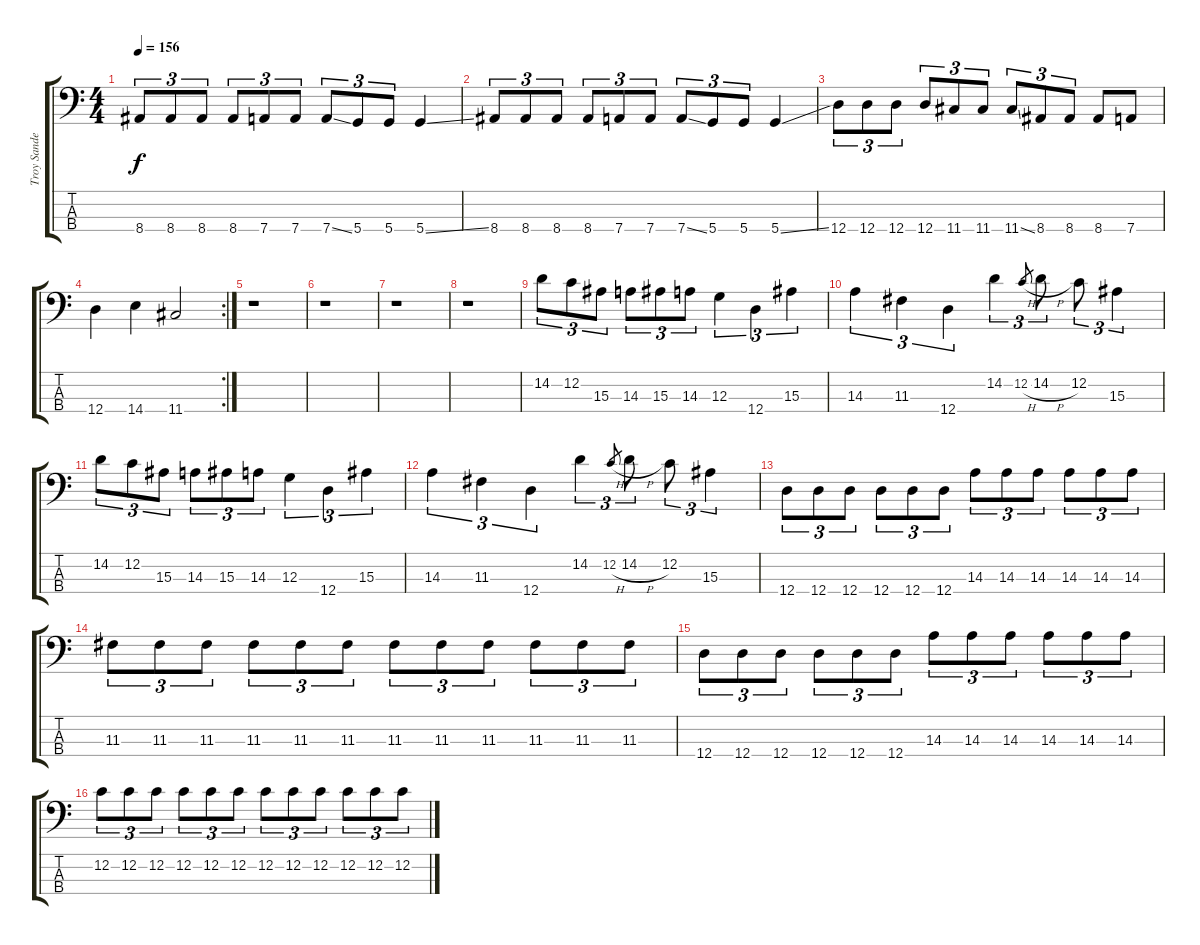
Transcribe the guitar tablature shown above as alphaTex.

\track ("Troy Sanders" "Troy Sande") {instrument electricbassfinger}
\staff {score tabs}
\tuning (F2 C2 G1 D1) {hide}
\ts (4 4)
\tempo 156
\clef f4
\ks c
8.4.8{tu (3 2) dy f} 8.4.8{tu (3 2)} 8.4.8{tu (3 2)} 8.4.8{tu (3 2)} 7.4.8{tu (3 2)} 7.4.8{tu (3 2)} 7.4{ss}.8{tu (3 2)} 5.4.8{tu (3 2)} 5.4.8{tu (3 2)} 5.4{ss}.4 |
8.4.8{tu (3 2)} 8.4.8{tu (3 2)} 8.4.8{tu (3 2)} 8.4.8{tu (3 2)} 7.4.8{tu (3 2)} 7.4.8{tu (3 2)} 7.4{ss}.8{tu (3 2)} 5.4.8{tu (3 2)} 5.4.8{tu (3 2)} 5.4{ss}.4 |
12.4.8{tu (3 2)} 12.4.8{tu (3 2)} 12.4.8{tu (3 2)} 12.4.8{tu (3 2)} 11.4.8{tu (3 2)} 11.4.8{tu (3 2)} 11.4{ss}.8{tu (3 2)} 8.4.8{tu (3 2)} 8.4.8{tu (3 2)} 8.4.8 7.4.8 |
\rc 2
12.4.4 14.4.4 11.4.2 |
r.1 |
r.1 |
r.1 |
r.1 |
14.2.8{tu (3 2)} 12.2.8{tu (3 2)} 15.3.8{tu (3 2)} 14.3.8{tu (3 2)} 15.3.8{tu (3 2)} 14.3.8{tu (3 2)} 12.3.4{tu (3 2)} 12.4.4{tu (3 2)} 15.3.4{tu (3 2)} |
14.3.4{tu (3 2)} 11.3.4{tu (3 2)} 12.4.4{tu (3 2)} 14.2.4{tu (3 2)} 12.2{h}.8{gr} 14.2{h}.8{tu (3 2)} 12.2.8{tu (3 2)} 15.3.4{tu (3 2)} |
14.2.8{tu (3 2)} 12.2.8{tu (3 2)} 15.3.8{tu (3 2)} 14.3.8{tu (3 2)} 15.3.8{tu (3 2)} 14.3.8{tu (3 2)} 12.3.4{tu (3 2)} 12.4.4{tu (3 2)} 15.3.4{tu (3 2)} |
14.3.4{tu (3 2)} 11.3.4{tu (3 2)} 12.4.4{tu (3 2)} 14.2.4{tu (3 2)} 12.2{h}.8{gr} 14.2{h}.8{tu (3 2)} 12.2.8{tu (3 2)} 15.3.4{tu (3 2)} |
12.4.8{tu (3 2)} 12.4.8{tu (3 2)} 12.4.8{tu (3 2)} 12.4.8{tu (3 2)} 12.4.8{tu (3 2)} 12.4.8{tu (3 2)} 14.3.8{tu (3 2)} 14.3.8{tu (3 2)} 14.3.8{tu (3 2)} 14.3.8{tu (3 2)} 14.3.8{tu (3 2)} 14.3.8{tu (3 2)} |
11.3.8{tu (3 2)} 11.3.8{tu (3 2)} 11.3.8{tu (3 2)} 11.3.8{tu (3 2)} 11.3.8{tu (3 2)} 11.3.8{tu (3 2)} 11.3.8{tu (3 2)} 11.3.8{tu (3 2)} 11.3.8{tu (3 2)} 11.3.8{tu (3 2)} 11.3.8{tu (3 2)} 11.3.8{tu (3 2)} |
12.4.8{tu (3 2)} 12.4.8{tu (3 2)} 12.4.8{tu (3 2)} 12.4.8{tu (3 2)} 12.4.8{tu (3 2)} 12.4.8{tu (3 2)} 14.3.8{tu (3 2)} 14.3.8{tu (3 2)} 14.3.8{tu (3 2)} 14.3.8{tu (3 2)} 14.3.8{tu (3 2)} 14.3.8{tu (3 2)} |
12.2.8{tu (3 2)} 12.2.8{tu (3 2)} 12.2.8{tu (3 2)} 12.2.8{tu (3 2)} 12.2.8{tu (3 2)} 12.2.8{tu (3 2)} 12.2.8{tu (3 2)} 12.2.8{tu (3 2)} 12.2.8{tu (3 2)} 12.2.8{tu (3 2)} 12.2.8{tu (3 2)} 12.2.8{tu (3 2)}
